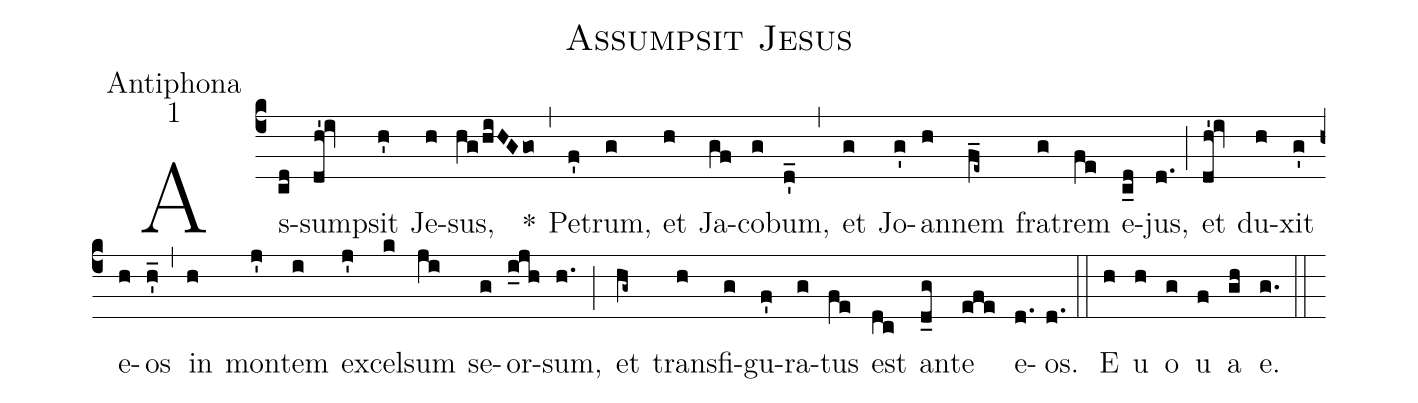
name:Assumpsit Jesus;
office-part:Antiphona;
mode:1;
%%
(c4)As(cd)sum(dh'!iv)psit(h') Je(h)sus,(hg/hiHGgo<) *(,) Pe(f')trum,(g) et(h) Ja(gf)co(g)bum,(d'_) (,)
et(g) Jo(g')an(h)nem(f_e~) fra(g)trem(fe)  e(c_d)jus,(d.) (;)
et(dh'!iv) du(h)xit(g') e(h)os(h'_) (,) in(h) mon(j')tem(i) ex(j')cel(k)sum(ji)
se(g)or(i_jh)sum,(h.) (;) et(hg~) trans(h)fi(g)gu(f')ra(g)tus(fe) est(dc) an(d_g)te(efe) e(d.)os.(d.) (::)
E(h) u(h) o(g) u(f) a(gh) e.(g.) (::)
